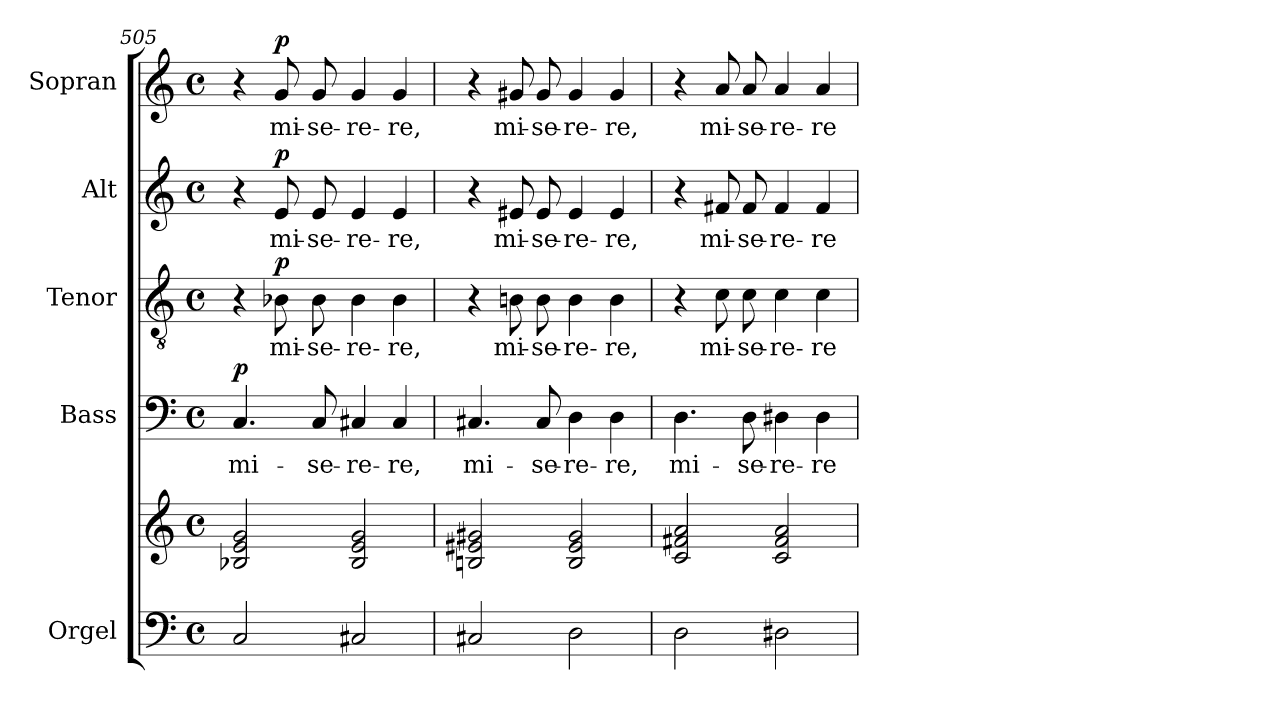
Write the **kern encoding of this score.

**kern	**kern	**kern	**text	**dynam	**kern	**text	**dynam	**kern	**text	**dynam	**kern	**text	**dynam
*part5	*part5	*part4	*part4	*part4	*part3	*part3	*part3	*part2	*part2	*part2	*part1	*part1	*part1
*staff6	*staff5	*staff4	*staff4	*staff4	*staff3	*staff3	*staff3	*staff2	*staff2	*staff2	*staff1	*staff1	*staff1
*I"Orgel	*	*I"Bass	*	*	*I"Tenor	*	*	*I"Alt	*	*	*I"Sopran	*	*
*I'Org.	*	*I'B.	*	*	*I'T.	*	*	*I'A.	*	*	*I'S.	*	*
*clefF4	*clefG2	*clefF4	*	*	*clefGv2	*	*	*clefG2	*	*	*clefG2	*	*
*k[]	*k[]	*k[]	*	*	*k[]	*	*	*k[]	*	*	*k[]	*	*
*C:	*C:	*C:	*	*	*C:	*	*	*C:	*	*	*C:	*	*
*M4/4	*M4/4	*M4/4	*	*	*M4/4	*	*	*M4/4	*	*	*M4/4	*	*
*met(c)	*met(c)	*met(c)	*	*	*met(c)	*	*	*met(c)	*	*	*met(c)	*	*
=505	=505	=505	=505	=505	=505	=505	=505	=505	=505	=505	=505	=505	=505
!	!	!	!LO:LY:b	!LO:DY:a	!	!	!	!	!	!	!	!	!
2C/	2B-X/ 2e/ 2g/	4.C/	mi-	p	4r	.	.	4r	.	.	4r	.	.
!	!	!	!	!	!	!LO:LY:b	!LO:DY:a	!	!LO:LY:b	!LO:DY:a	!	!LO:LY:b	!LO:DY:a
.	.	.	.	.	8B-X\	mi-	p	8e/	mi-	p	8g/	mi-	p
!	!	!	!LO:LY:b	!	!	!LO:LY:b	!	!	!LO:LY:b	!	!	!LO:LY:b	!
.	.	8C/	-se-	.	8B-\	-se-	.	8e/	-se-	.	8g/	-se-	.
!	!	!	!LO:LY:b	!	!	!LO:LY:b	!	!	!LO:LY:b	!	!	!LO:LY:b	!
2C#X/	2B-/ 2e/ 2g/	4C#X/	-re-	.	4B-\	-re-	.	4e/	-re-	.	4g/	-re-	.
!	!	!	!LO:LY:b	!	!	!LO:LY:b	!	!	!LO:LY:b	!	!	!LO:LY:b	!
.	.	4C#/	-re,	.	4B-\	-re,	.	4e/	-re,	.	4g/	-re,	.
=506	=506	=506	=506	=506	=506	=506	=506	=506	=506	=506	=506	=506	=506
!	!	!	!LO:LY:b	!	!	!	!	!	!	!	!	!	!
2C#X/	2Bn/ 2e#X/ 2g#X/	4.C#X/	mi-	.	4r	.	.	4r	.	.	4r	.	.
!	!	!	!	!	!	!LO:LY:b	!	!	!LO:LY:b	!	!	!LO:LY:b	!
.	.	.	.	.	8Bn\	mi-	.	8e#X/	mi-	.	8g#X/	mi-	.
!	!	!	!LO:LY:b	!	!	!LO:LY:b	!	!	!LO:LY:b	!	!	!LO:LY:b	!
.	.	8C#/	-se-	.	8B\	-se-	.	8e#/	-se-	.	8g#/	-se-	.
!	!	!	!LO:LY:b	!	!	!LO:LY:b	!	!	!LO:LY:b	!	!	!LO:LY:b	!
2D\	2B/ 2e#/ 2g#/	4D\	-re-	.	4B\	-re-	.	4e#/	-re-	.	4g#/	-re-	.
!	!	!	!LO:LY:b	!	!	!LO:LY:b	!	!	!LO:LY:b	!	!	!LO:LY:b	!
.	.	4D\	-re,	.	4B\	-re,	.	4e#/	-re,	.	4g#/	-re,	.
!!LO:PB:g=z
=507	=507	=507	=507	=507	=507	=507	=507	=507	=507	=507	=507	=507	=507
!	!	!	!LO:LY:b	!	!	!	!	!	!	!	!	!	!
2D\	2c/ 2f#X/ 2a/	4.D\	mi-	.	4r	.	.	4r	.	.	4r	.	.
!	!	!	!	!	!	!LO:LY:b	!	!	!LO:LY:b	!	!	!LO:LY:b	!
.	.	.	.	.	8c\	mi-	.	8f#X/	mi-	.	8a/	mi-	.
!	!	!	!LO:LY:b	!	!	!LO:LY:b	!	!	!LO:LY:b	!	!	!LO:LY:b	!
.	.	8D\	-se-	.	8c\	-se-	.	8f#/	-se-	.	8a/	-se-	.
!	!	!	!LO:LY:b	!	!	!LO:LY:b	!	!	!LO:LY:b	!	!	!LO:LY:b	!
2D#X\	2c/ 2f#/ 2a/	4D#X\	-re-	.	4c\	-re-	.	4f#/	-re-	.	4a/	-re-	.
!	!	!	!LO:LY:b	!	!	!LO:LY:b	!	!	!LO:LY:b	!	!	!LO:LY:b	!
.	.	4D#\	-re	.	4c\	-re	.	4f#/	-re	.	4a/	-re	.
=	=	=	=	=	=	=	=	=	=	=	=	=	=
*-	*-	*-	*-	*-	*-	*-	*-	*-	*-	*-	*-	*-	*-
